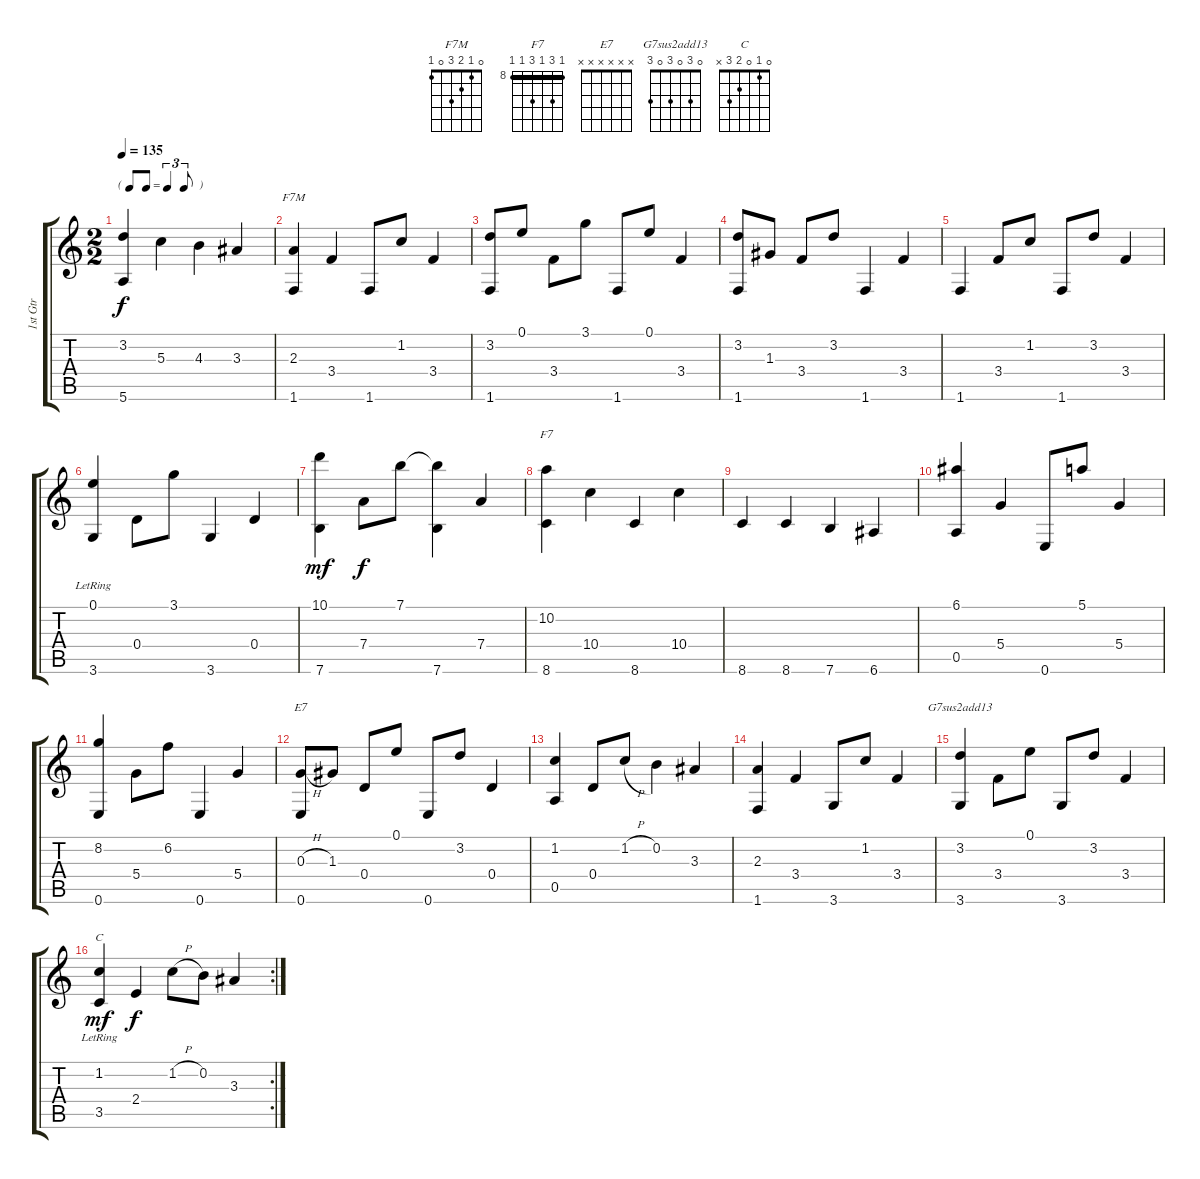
\track ("1st Gtr" "1st Gtr") {instrument electricguitarjazz}
\staff {score tabs}
\tuning (E4 B3 G3 D3 A2 E2) {hide}
\chord ("F7M" 0 1 2 3 0 1)
\chord ("F7" 8 10 8 10 8 8) {firstfret 8 barre 8}
\chord ("E7" x x x x x x)
\chord ("G7sus2add13" 0 3 0 3 0 3)
\chord ("C" 0 1 0 2 3 x)
\ts (2 2)
\tf triplet8th
\tempo 135
\clef g2
\ks c
(3.2 5.6).4{dy f} 5.3.4 4.3.4 3.3.4 |
(2.3 1.6).4{ch "F7M"} 3.4.4 1.6.8 1.2.8 3.4.4 |
(3.2 1.6).8 0.1.8 3.4.8 3.1.8 1.6.8 0.1.8 3.4.4 |
(3.2 1.6).8 1.3.8 3.4.8 3.2.8 1.6.4 3.4.4 |
1.6.4 3.4.8 1.2.8 1.6.8 3.2.8 3.4.4 |
(0.1{lr} 3.6).4 0.4.8 3.1.8 3.6.4 0.4.4 |
(10.1 7.6).4{dy mf} 7.4.8{dy f} 7.1.8 (7.1{t} 7.6).4 7.4.4 |
(10.2 8.6).4{ch "F7"} 10.4.4 8.6.4 10.4.4 |
8.6.4 8.6.4 7.6.4 6.6.4 |
(6.1 0.5).4 5.4.4 0.6.8 5.1.8 5.4.4 |
(8.2 0.6).4 5.4.8 6.2.8 0.6.4 5.4.4 |
(0.3{h} 0.6).8{ch "E7"} 1.3.8 0.4.8 0.1.8 0.6.8 3.2.8 0.4.4 |
(1.2 0.5).4 0.4.8 1.2{h}.8 0.2.4 3.3.4 |
(2.3 1.6).4 3.4.4 3.6.8 1.2.8 3.4.4 |
(3.2 3.6).4{ch "G7sus2add13"} 3.4.8 0.1.8 3.6.8 3.2.8 3.4.4 |
\rc 2
(1.2{lr} 3.5{lr}).4{ch "C" dy mf} 2.4.4{dy f} 1.2{h}.8 0.2.8 3.3.4
